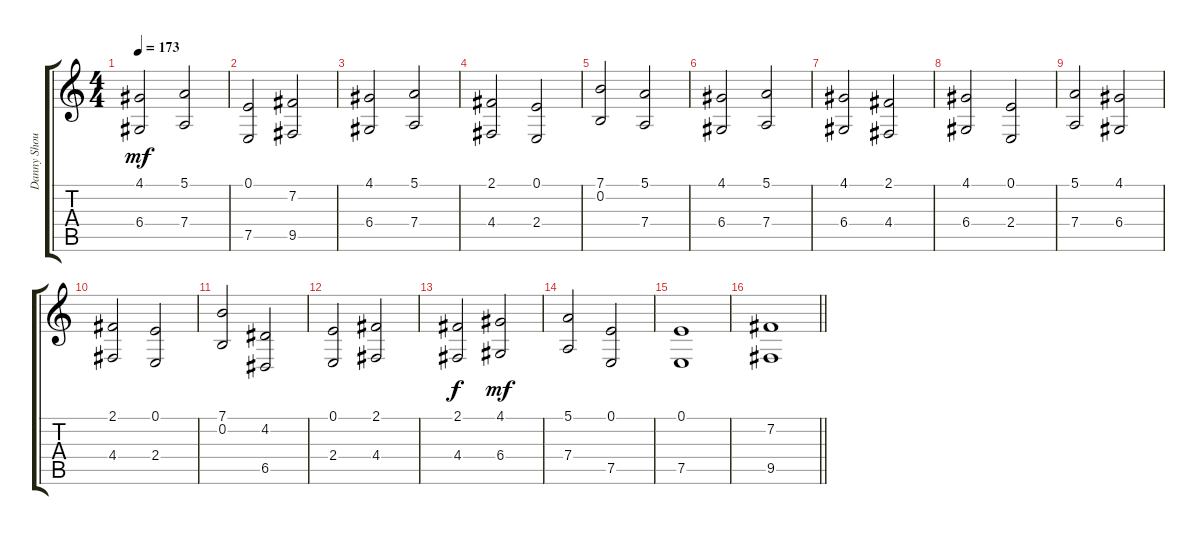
\track ("Danny Shouman" "Danny Shou") {instrument lead1square}
\staff {score tabs}
\tuning (E4 B3 G3 D3 A2 E2) {hide}
\ts (4 4)
\tempo 173
\clef g2
\ks c
(4.1 6.4).2{dy mf} (5.1 7.4).2 |
(0.1 7.5).2 (7.2 9.5).2 |
(4.1 6.4).2 (5.1 7.4).2 |
(2.1 4.4).2 (0.1 2.4).2 |
(7.1 0.2).2 (5.1 7.4).2 |
(4.1 6.4).2 (5.1 7.4).2 |
(4.1 6.4).2 (2.1 4.4).2 |
(4.1 6.4).2 (0.1 2.4).2 |
(5.1 7.4).2 (4.1 6.4).2 |
(2.1 4.4).2 (0.1 2.4).2 |
(7.1 0.2).2 (4.2 6.5).2 |
(0.1 2.4).2 (2.1 4.4).2 |
(2.1 4.4).2{dy f} (4.1 6.4).2{dy mf} |
(5.1 7.4).2 (0.1 7.5).2 |
(0.1 7.5).1 |
\barLineRight lightlight
(7.2 9.5).1
